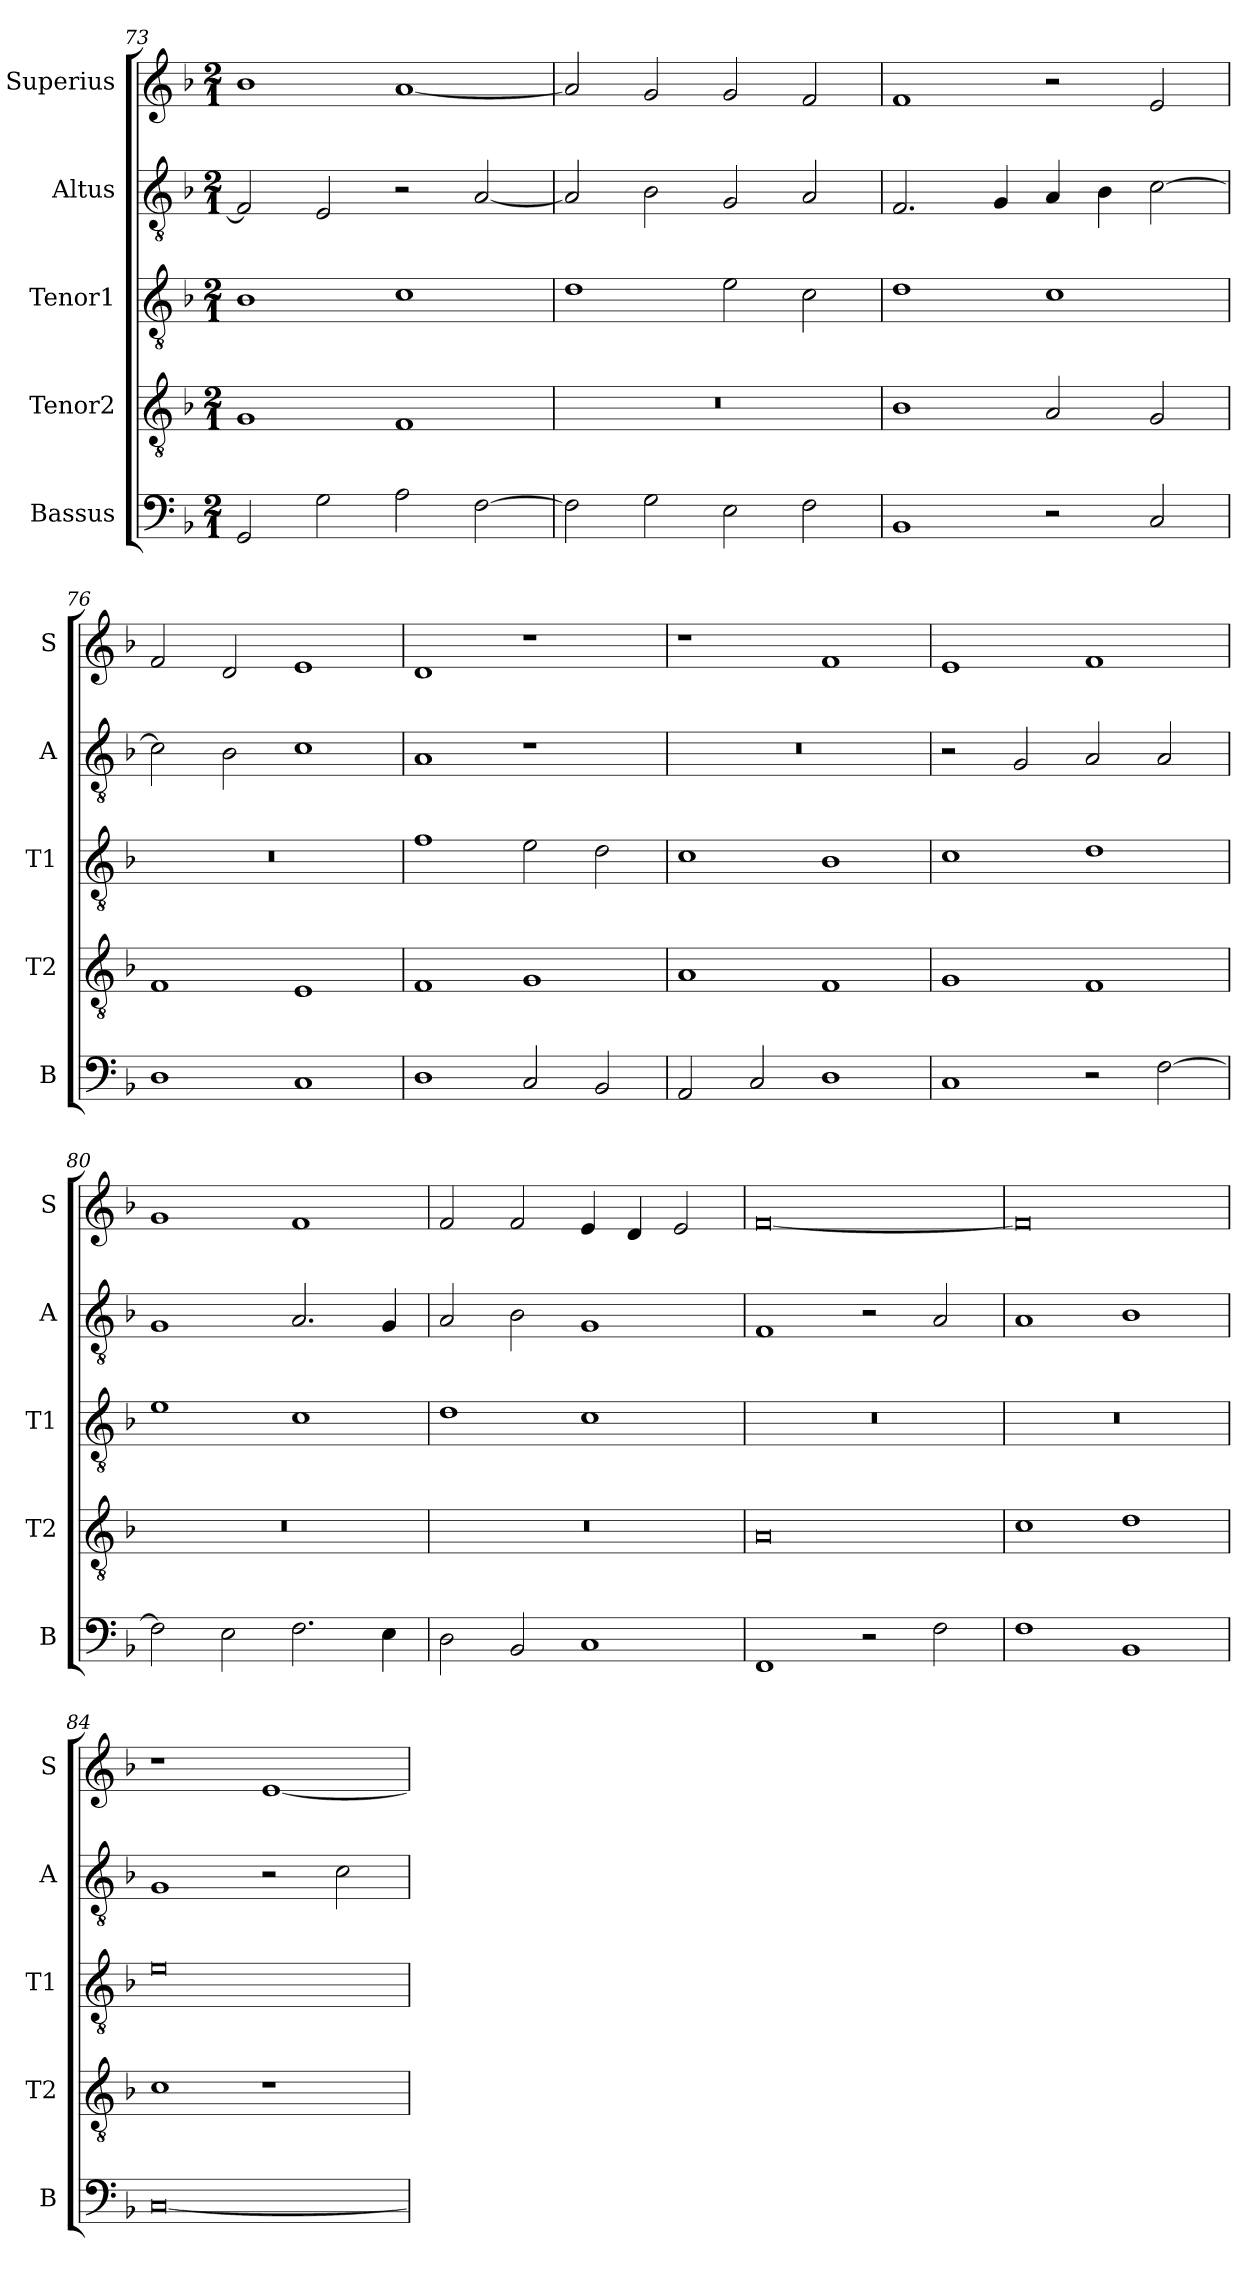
**kern	**kern	**kern	**kern	**kern
*part5	*part4	*part3	*part2	*part1
*staff5	*staff4	*staff3	*staff2	*staff1
*I"Bassus	*I"Tenor2	*I"Tenor1	*I"Altus	*I"Superius
*I'B	*I'T2	*I'T1	*I'A	*I'S
*clefF4	*clefGv2	*clefGv2	*clefGv2	*clefG2
*k[b-]	*k[b-]	*k[b-]	*k[b-]	*k[b-]
*M2/1	*M2/1	*M2/1	*M2/1	*M2/1
=73	=73	=73	=73	=73
2GG/	1G	1B-	2F/]	1b-
2G\	.	.	2E/	.
2A\	1F	1c	2r	[1a
[2F\	.	.	[2A/	.
=74	=74	=74	=74	=74
2F\]	0r	1d	2A/]	2a/]
2G\	.	.	2B-\	2g/
2E\	.	2e\	2G/	2g/
2F\	.	2c\	2A/	2f/
=75	=75	=75	=75	=75
1BB-	1B-	1d	2.F/	1f
.	.	.	4G/	.
2r	2A/	1c	4A/	2r
.	.	.	4B-\	.
2C/	2G/	.	[2c\	2e/
=76	=76	=76	=76	=76
1D	1F	0r	2c\]	2f/
.	.	.	2B-\	2d/
1C	1E	.	1c	1e
=77	=77	=77	=77	=77
1D	1F	1f	1A	1d
2C/	1G	2e\	1r	1r
2BB-/	.	2d\	.	.
=78	=78	=78	=78	=78
2AA/	1A	1c	0r	1r
2C/	.	.	.	.
1D	1F	1B-	.	1f
=79	=79	=79	=79	=79
1C	1G	1c	2r	1e
.	.	.	2G/	.
2r	1F	1d	2A/	1f
[2F\	.	.	2A/	.
=80	=80	=80	=80	=80
2F\]	0r	1e	1G	1g
2E\	.	.	.	.
2.F\	.	1c	2.A/	1f
4E\	.	.	4G/	.
=81	=81	=81	=81	=81
2D\	0r	1d	2A/	2f/
2BB-/	.	.	2B-\	2f/
1C	.	1c	1G	4e/
.	.	.	.	4d/
.	.	.	.	2e/
=82	=82	=82	=82	=82
1FF	0A	0r	1F	[0f
2r	.	.	2r	.
2F\	.	.	2A/	.
=83	=83	=83	=83	=83
1F	1c	0r	1A	0f]
1BB-	1d	.	1B-	.
=84	=84	=84	=84	=84
[0C	1c	0e	1G	1r
.	1r	.	2r	[1e
.	.	.	2c\	.
=	=	=	=	=
*-	*-	*-	*-	*-
